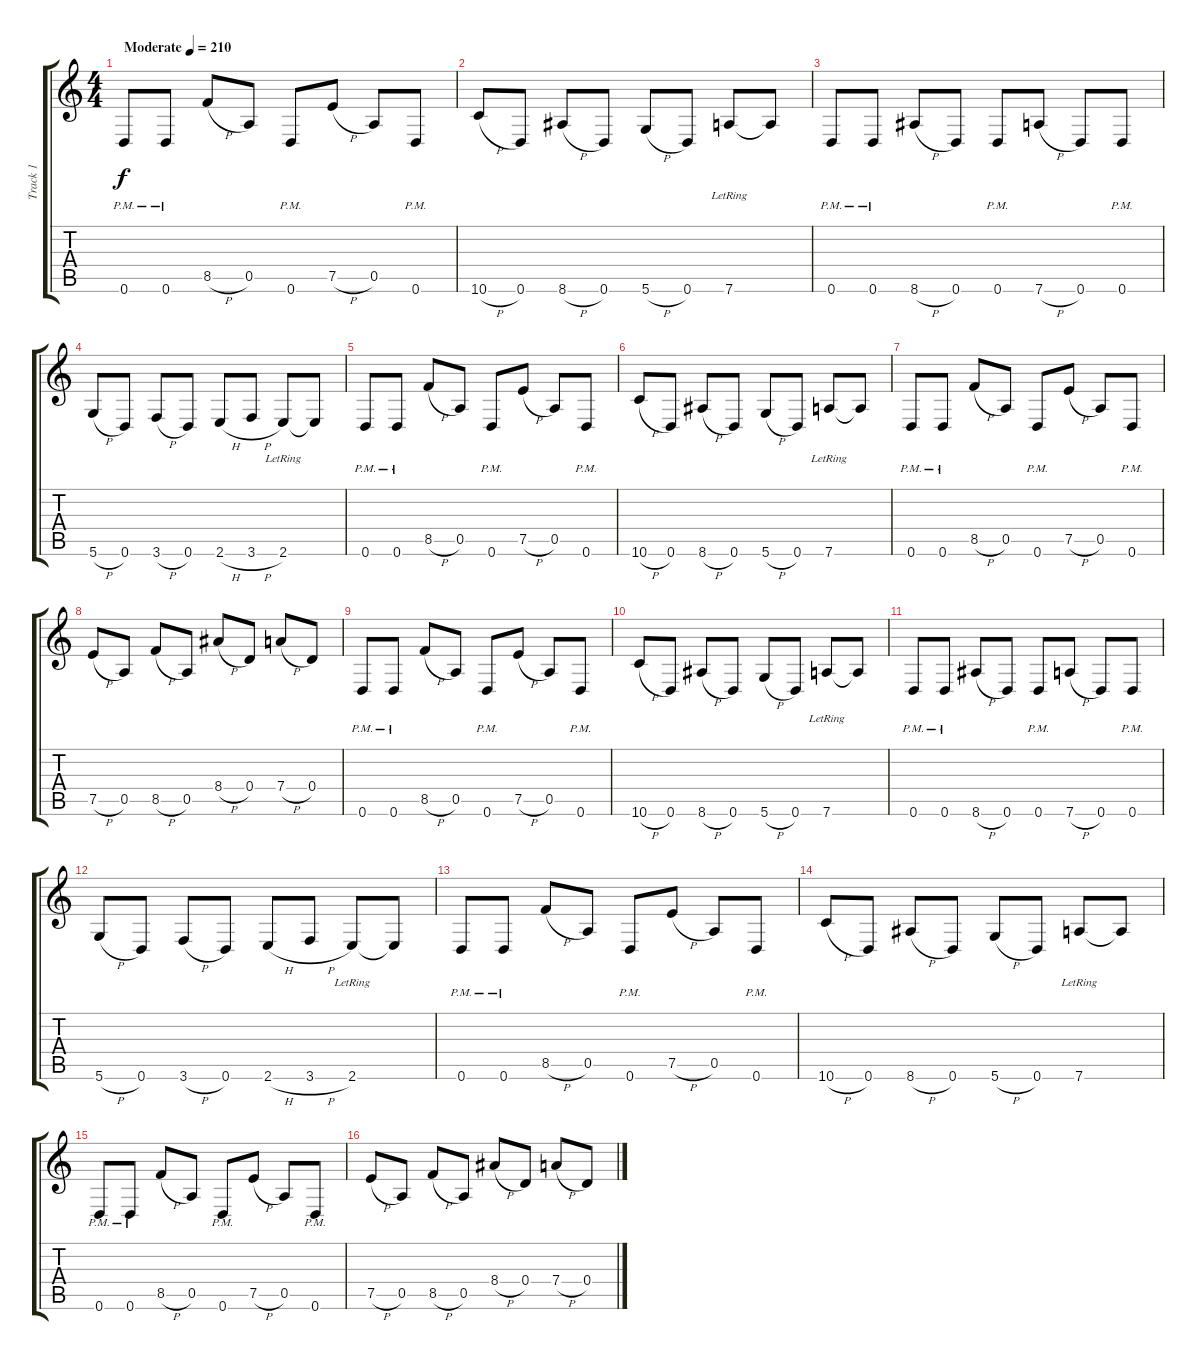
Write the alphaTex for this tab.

\track ("Track 1" "Track 1") {instrument distortionguitar}
\staff {score tabs}
\tuning (E4 B3 G3 D3 A2 D2) {hide}
\ts (4 4)
\tempo (210 "Moderate")
\clef g2
\ks c
0.6{pm}.8{dy f instrument distortionguitar} 0.6{pm}.8 8.5{h}.8 0.5.8 0.6{pm}.8 7.5{h}.8 0.5.8 0.6{pm}.8 |
10.6{h}.8 0.6.8 8.6{h}.8 0.6.8 5.6{h}.8 0.6.8 7.6{lr}.8 7.6{t}.8 |
0.6{pm}.8 0.6{pm}.8 8.6{h}.8 0.6.8 0.6{pm}.8 7.6{h}.8 0.6.8 0.6{pm}.8 |
5.6{h}.8 0.6.8 3.6{h}.8 0.6.8 2.6{h}.8 3.6{h}.8 2.6{lr}.8 2.6{t}.8 |
0.6{pm}.8 0.6{pm}.8 8.5{h}.8 0.5.8 0.6{pm}.8 7.5{h}.8 0.5.8 0.6{pm}.8 |
10.6{h}.8 0.6.8 8.6{h}.8 0.6.8 5.6{h}.8 0.6.8 7.6{lr}.8 7.6{t}.8 |
0.6{pm}.8 0.6{pm}.8 8.5{h}.8 0.5.8 0.6{pm}.8 7.5{h}.8 0.5.8 0.6{pm}.8 |
7.5{h}.8 0.5.8 8.5{h}.8 0.5.8 8.4{h}.8 0.4.8 7.4{h}.8 0.4.8 |
0.6{pm}.8 0.6{pm}.8 8.5{h}.8 0.5.8 0.6{pm}.8 7.5{h}.8 0.5.8 0.6{pm}.8 |
10.6{h}.8 0.6.8 8.6{h}.8 0.6.8 5.6{h}.8 0.6.8 7.6{lr}.8 7.6{t}.8 |
0.6{pm}.8 0.6{pm}.8 8.6{h}.8 0.6.8 0.6{pm}.8 7.6{h}.8 0.6.8 0.6{pm}.8 |
5.6{h}.8 0.6.8 3.6{h}.8 0.6.8 2.6{h}.8 3.6{h}.8 2.6{lr}.8 2.6{t}.8 |
0.6{pm}.8 0.6{pm}.8 8.5{h}.8 0.5.8 0.6{pm}.8 7.5{h}.8 0.5.8 0.6{pm}.8 |
10.6{h}.8 0.6.8 8.6{h}.8 0.6.8 5.6{h}.8 0.6.8 7.6{lr}.8 7.6{t}.8 |
0.6{pm}.8 0.6{pm}.8 8.5{h}.8 0.5.8 0.6{pm}.8 7.5{h}.8 0.5.8 0.6{pm}.8 |
7.5{h}.8 0.5.8 8.5{h}.8 0.5.8 8.4{h}.8 0.4.8 7.4{h}.8 0.4.8
